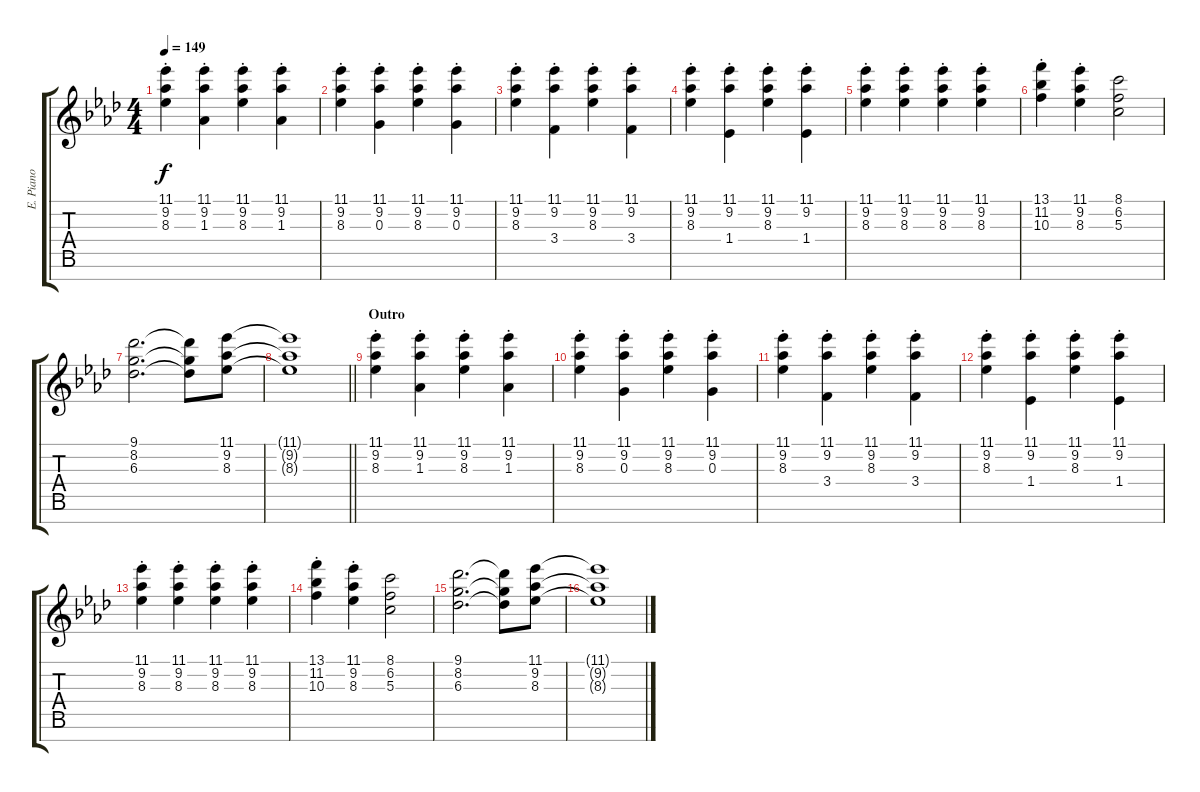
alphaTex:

\track ("E. Piano" "E. Piano") {instrument electricpiano1}
\staff {score tabs}
\tuning (E5 B4 G4 D4 A3 E3 B2) {hide}
\ts (4 4)
\tempo 149
\clef g2
\ks ab
(11.1{st} 9.2{st} 8.3{st}).4{dy f} (11.1{st} 9.2{st} 1.3{st}).4 (11.1{st} 9.2{st} 8.3{st}).4 (11.1{st} 9.2{st} 1.3{st}).4 |
(11.1{st} 9.2{st} 8.3{st}).4 (11.1{st} 9.2{st} 0.3{st}).4 (11.1{st} 9.2{st} 8.3{st}).4 (11.1{st} 9.2{st} 0.3{st}).4 |
(11.1{st} 9.2{st} 8.3{st}).4 (11.1{st} 9.2{st} 3.4{st}).4 (11.1{st} 9.2{st} 8.3{st}).4 (11.1{st} 9.2{st} 3.4{st}).4 |
(11.1{st} 9.2{st} 8.3{st}).4 (11.1{st} 9.2{st} 1.4{st}).4 (11.1{st} 9.2{st} 8.3{st}).4 (11.1{st} 9.2{st} 1.4{st}).4 |
(11.1{st} 9.2{st} 8.3{st}).4 (11.1{st} 9.2{st} 8.3{st}).4 (11.1{st} 9.2{st} 8.3{st}).4 (11.1{st} 9.2{st} 8.3{st}).4 |
(13.1{st} 11.2{st} 10.3{st}).4 (11.1{st} 9.2{st} 8.3{st}).4 (8.1 6.2 5.3).2 |
(9.1 8.2 6.3).2{d} (9.1{t} 8.2{t} 6.3{t}).8 (11.1 9.2 8.3).8 |
\barLineRight lightlight
(11.1{t} 9.2{t} 8.3{t}).1 |
\section ("" "Outro")
(11.1{st} 9.2{st} 8.3{st}).4 (11.1{st} 9.2{st} 1.3{st}).4 (11.1{st} 9.2{st} 8.3{st}).4 (11.1{st} 9.2{st} 1.3{st}).4 |
(11.1{st} 9.2{st} 8.3{st}).4 (11.1{st} 9.2{st} 0.3{st}).4 (11.1{st} 9.2{st} 8.3{st}).4 (11.1{st} 9.2{st} 0.3{st}).4 |
(11.1{st} 9.2{st} 8.3{st}).4 (11.1{st} 9.2{st} 3.4{st}).4 (11.1{st} 9.2{st} 8.3{st}).4 (11.1{st} 9.2{st} 3.4{st}).4 |
(11.1{st} 9.2{st} 8.3{st}).4 (11.1{st} 9.2{st} 1.4{st}).4 (11.1{st} 9.2{st} 8.3{st}).4 (11.1{st} 9.2{st} 1.4{st}).4 |
(11.1{st} 9.2{st} 8.3{st}).4 (11.1{st} 9.2{st} 8.3{st}).4 (11.1{st} 9.2{st} 8.3{st}).4 (11.1{st} 9.2{st} 8.3{st}).4 |
(13.1{st} 11.2{st} 10.3{st}).4 (11.1{st} 9.2{st} 8.3{st}).4 (8.1 6.2 5.3).2 |
(9.1 8.2 6.3).2{d} (9.1{t} 8.2{t} 6.3{t}).8 (11.1 9.2 8.3).8 |
(11.1{t} 9.2{t} 8.3{t}).1
